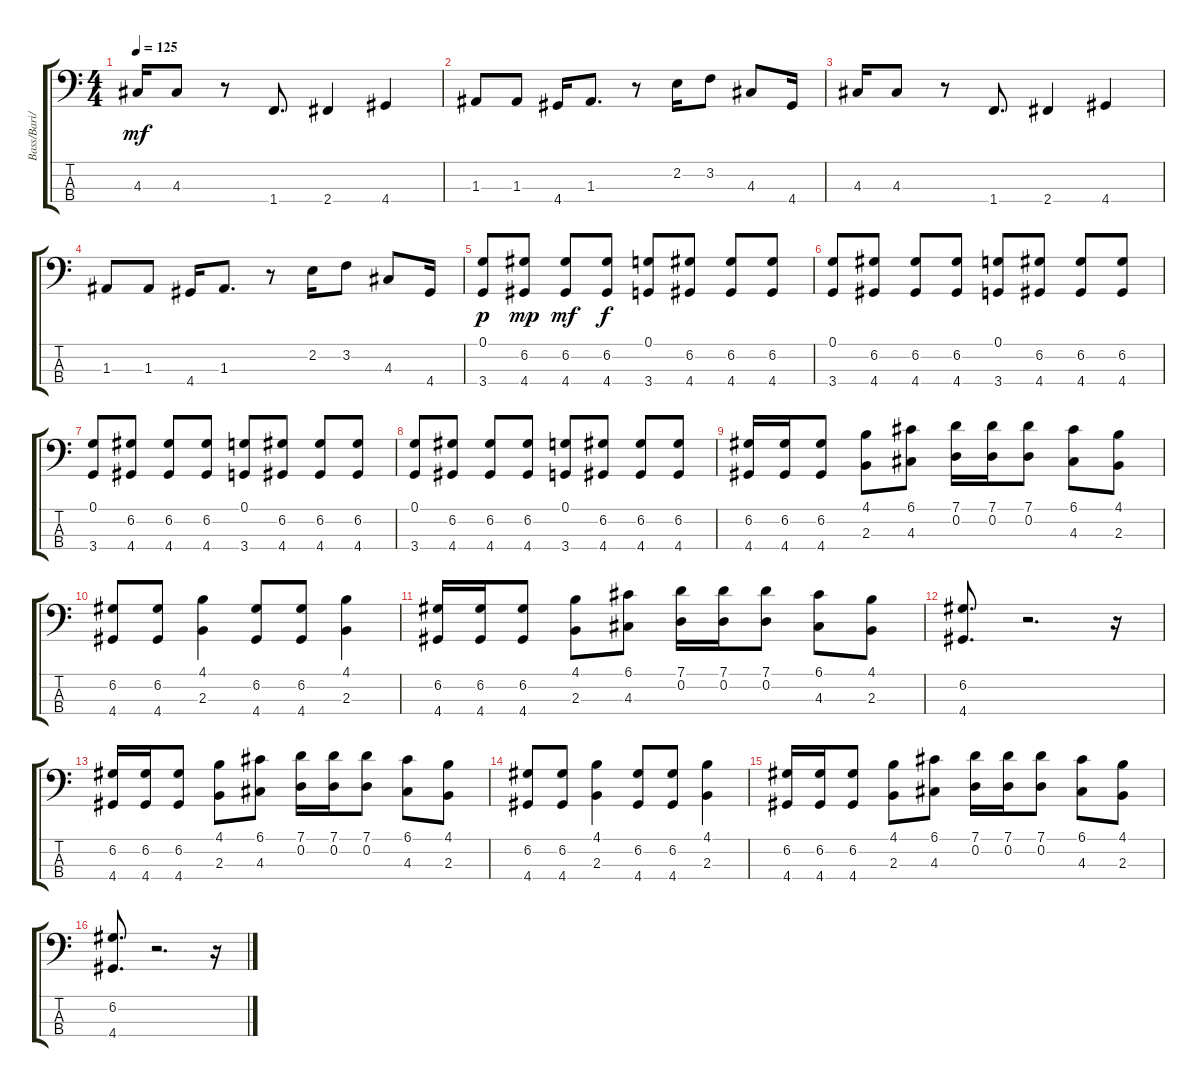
\track ("Bass/Bari/Roll" "Bass/Bari/") {instrument electricguitarclean}
\staff {score tabs}
\tuning (G2 D2 A1 E1) {hide}
\ts (4 4)
\tempo 125
\clef f4
\ks c
4.3.16{dy mf} 4.3.8 r.8 1.4.8{d} 2.4.4 4.4.4 |
1.3.8 1.3.8 4.4.16 1.3.8{d} r.8 2.2.16 3.2.8 4.3.8 4.4.16 |
4.3.16 4.3.8 r.8 1.4.8{d} 2.4.4 4.4.4 |
1.3.8 1.3.8 4.4.16 1.3.8{d} r.8 2.2.16 3.2.8 4.3.8 4.4.16 |
(0.1 3.4).8{dy p instrument electricguitarjazz} (6.2 4.4).8{dy mp} (6.2 4.4).8{dy mf} (6.2 4.4).8{dy f} (0.1 3.4).8 (6.2 4.4).8 (6.2 4.4).8 (6.2 4.4).8 |
(0.1 3.4).8 (6.2 4.4).8 (6.2 4.4).8 (6.2 4.4).8 (0.1 3.4).8 (6.2 4.4).8 (6.2 4.4).8 (6.2 4.4).8 |
(0.1 3.4).8 (6.2 4.4).8 (6.2 4.4).8 (6.2 4.4).8 (0.1 3.4).8 (6.2 4.4).8 (6.2 4.4).8 (6.2 4.4).8 |
(0.1 3.4).8 (6.2 4.4).8 (6.2 4.4).8 (6.2 4.4).8 (0.1 3.4).8 (6.2 4.4).8 (6.2 4.4).8 (6.2 4.4).8 |
(6.2 4.4).16 (6.2 4.4).16 (6.2 4.4).8 (4.1 2.3).8 (6.1 4.3).8 (7.1 0.2).16 (7.1 0.2).16 (7.1 0.2).8 (6.1 4.3).8 (4.1 2.3).8 |
(6.2 4.4).8 (6.2 4.4).8 (4.1 2.3).4 (6.2 4.4).8 (6.2 4.4).8 (4.1 2.3).4 |
(6.2 4.4).16 (6.2 4.4).16 (6.2 4.4).8 (4.1 2.3).8 (6.1 4.3).8 (7.1 0.2).16 (7.1 0.2).16 (7.1 0.2).8 (6.1 4.3).8 (4.1 2.3).8 |
(6.2 4.4).8{d} r.2{d} r.16 |
(6.2 4.4).16 (6.2 4.4).16 (6.2 4.4).8 (4.1 2.3).8 (6.1 4.3).8 (7.1 0.2).16 (7.1 0.2).16 (7.1 0.2).8 (6.1 4.3).8 (4.1 2.3).8 |
(6.2 4.4).8 (6.2 4.4).8 (4.1 2.3).4 (6.2 4.4).8 (6.2 4.4).8 (4.1 2.3).4 |
(6.2 4.4).16 (6.2 4.4).16 (6.2 4.4).8 (4.1 2.3).8 (6.1 4.3).8 (7.1 0.2).16 (7.1 0.2).16 (7.1 0.2).8 (6.1 4.3).8 (4.1 2.3).8 |
(6.2 4.4).8{d} r.2{d} r.16
